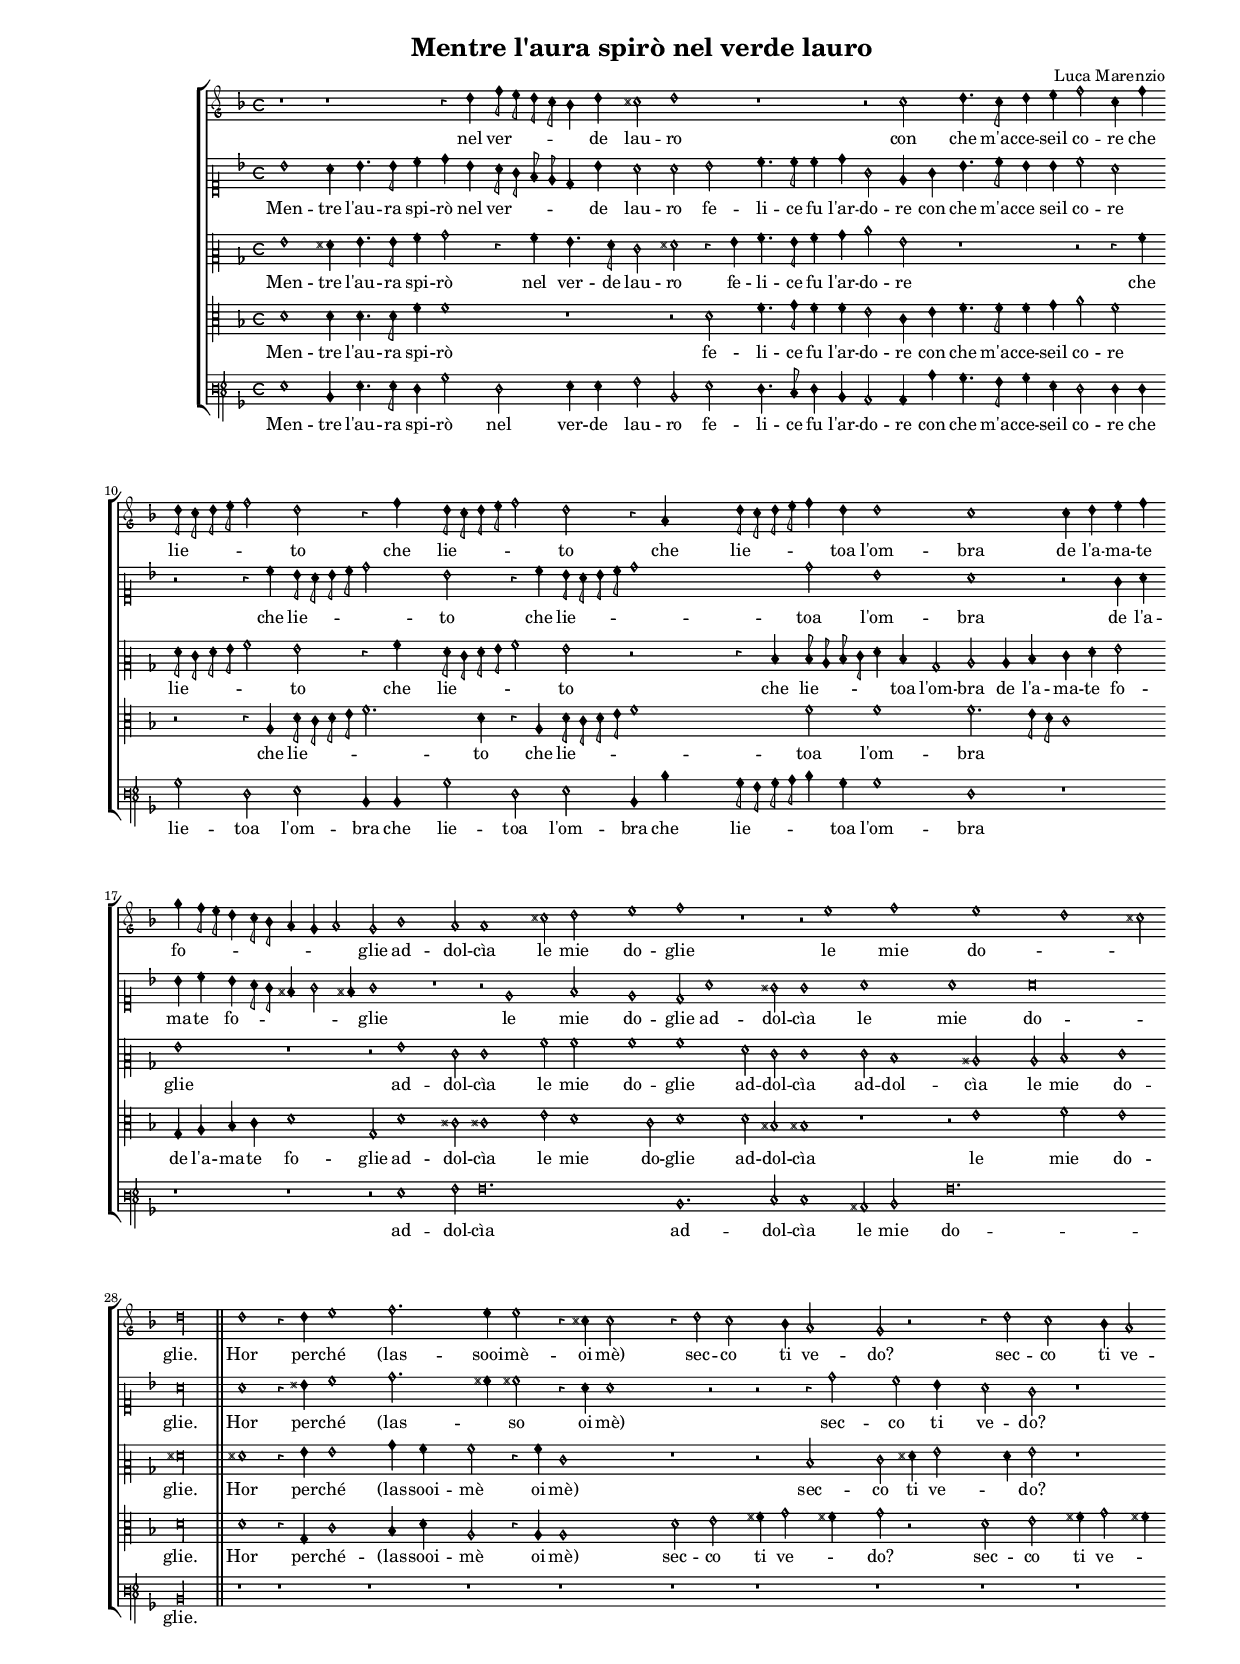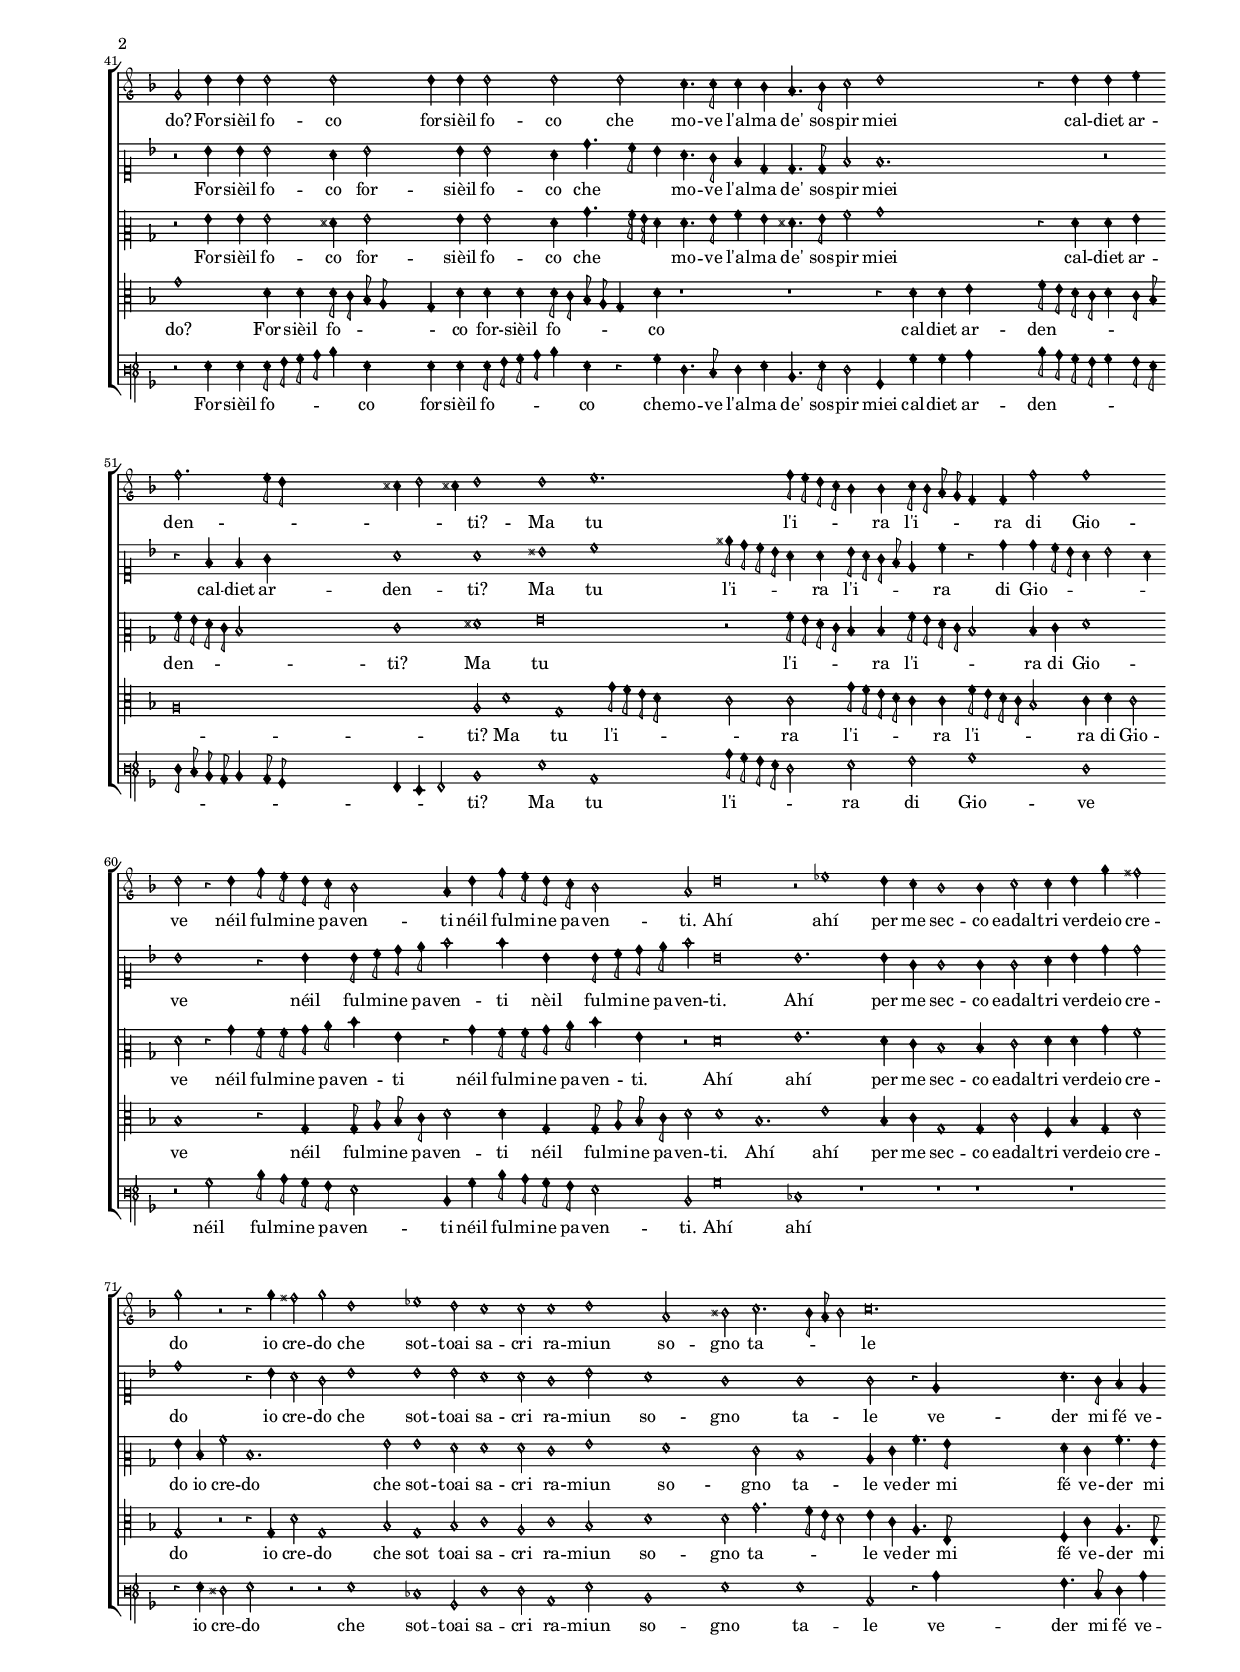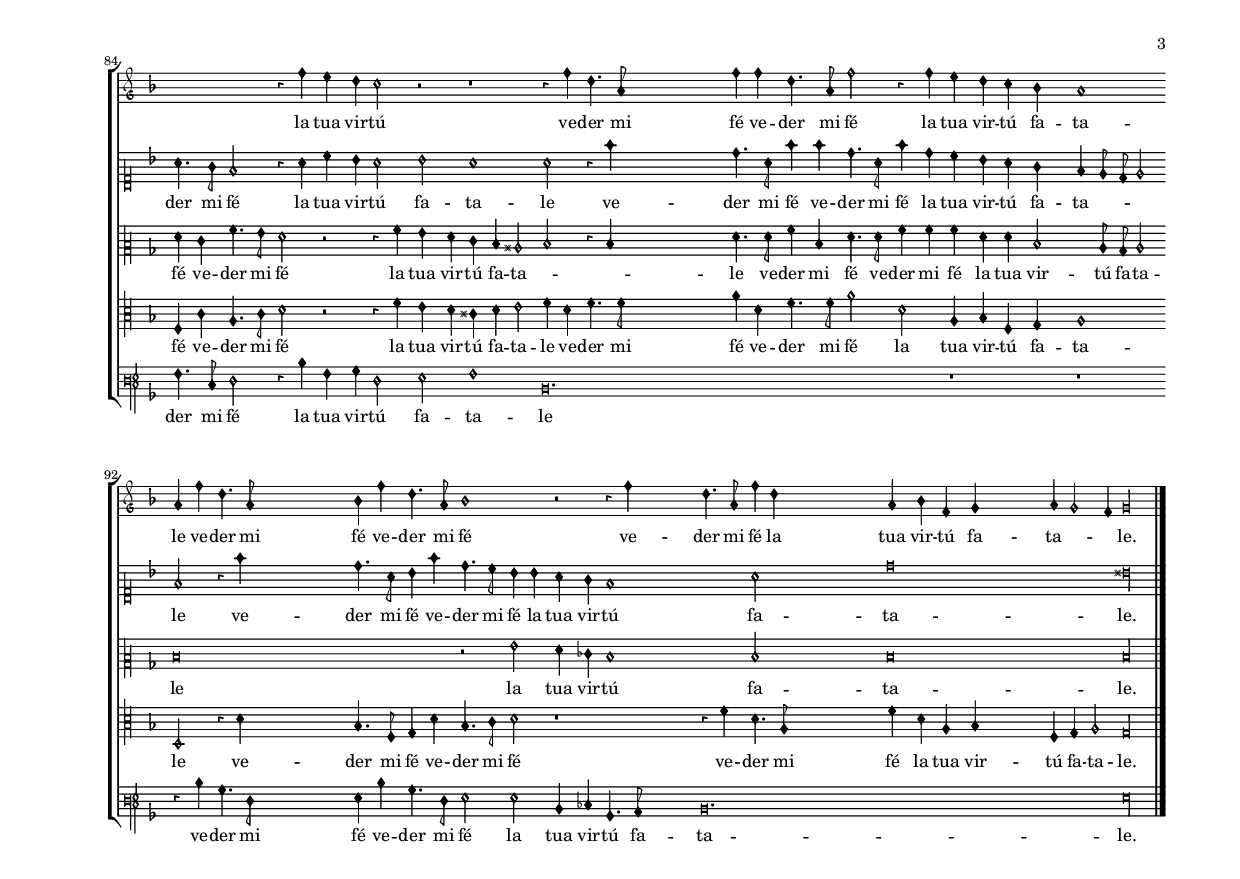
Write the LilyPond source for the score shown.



\version "2.12.0"







#(set-default-paper-size "a4")



\paper {

 top-system-spacing #'basic-distance = #10
  system-system-spacing #'basic-distance = #25
  last-bottom-spacing #'basic-distance = #10


  line-width    = 177.348\mm

  left-margin   = 19.9965\mm
 
 top-margin    = 12.656\mm

  bottom-margin = 12.656\mm
 
 %%indent = 0 \mm
 
  %%set to ##t if your score is less than one page:
 
  ragged-last-bottom = ##t 
  ragged-bottom = ##f 
 
  %% system-separator-markup = \slashSeparator 
  
}




\header {

    title = "Mentre l'aura spirò nel verde lauro"

    composer = "Luca Marenzio"
    
}






AvoiceAA = \relative c'{

\set Score.defaultBarType = "empty"
\override Staff.TimeSignature #'style = #'neomensural
\override Staff.Accidental #'glyph-name-alist = #alteration-mensural-glyph-name-alist
\override Stem #'flag-style = #'mensural
\override Stem #'thickness = #1.0
   \override Voice.NoteHead #'style = #'petrucci
\override Voice.Rest #'style = #'neomensural
\override Score.SpacingSpanner #'spacing-increment = #1.0 % tight spacing     
%% esto se usa para omitir el corchete   override Score.SystemStartBracket #'transparent = ##t
       \clef "petrucci-g"
  
 
    \key f \major 
    
 
    \time 4/4 
\autoBeamOff


    r1  | % 
 
    r1 | % 2
   r4 d' f8 e d c      | % 3
 
   bes4 d cis2      | % 4
 
   d1      | % 5
  
  r1      | % 

\set Score.currentBarNumber = #7
    r2 c      | % 7
 
   d4. c8 d4 e      | % 8
  
  f2 c4 f      | % 9
 
   d8 c d e f2      | % 10
 
\cadenzaOn
   d r4 f  s4 
  \cadenzaOff
       | % 11
 
   d8 c d e f2          | % 12
 
\set Score.currentBarNumber = #13
\cadenzaOn
   d r4 a  s2 
    \cadenzaOff
     | % 13
 
   d8 c d e f4 d      | % 14
 
   d1      | % 15
 
   c      | % 16
 
   c4 d e f      | % 17
 
   g f8 e d4 c8 bes          | % 18
 
\set Score.currentBarNumber = #19
   a4 g a2      | % 19

\cadenzaOn
    g bes1 
   \cadenzaOff
     | % 20
 
   s2 a      | % 21
  
  \cadenzaOn
  a1  s1  s1
   \cadenzaOff
    | % 22
 
 \cadenzaOn
   cis2 d  s2
  \cadenzaOff
     | % 23
 
   e1      | % 24
 
\cadenzaOn
   f  s2 
  \cadenzaOff
          | % 25
  
\set Score.currentBarNumber = #26
  r1  | % 
 
\cadenzaOn
   r2 e1  
   \cadenzaOff
     | % 27
 
\cadenzaOn
   s2 f1  
   \cadenzaOff
      | % 28
 
 \cadenzaOn
   s2   e1 s2 s1 
    \cadenzaOff
      | % 29

\cadenzaOn
     s2 d1 s2 
         \cadenzaOff
    | % 30

 s2 cis 
       | % 31
 
   d\longa     \bar "||"        | % 32
  \override Staff.BarLine #'transparent = ##f
  
\set Score.currentBarNumber = #33
  d1      | % 33
  \override Staff.BarLine #'transparent = ##t
 
\cadenzaOn
   r4 d e1  
   \cadenzaOff
     | % 34
  
\cadenzaOn
  s2 f2.  
    \cadenzaOff
     | % 35
  
  s4 e e2      | % 36
  
\cadenzaOn
  r4 cis  cis2  s2 
     \cadenzaOff
     | % 37
 
\cadenzaOn
   r4 d2 cis2 
     \cadenzaOff
      | % 38

\cadenzaOn
    s4 bes a2  s4  
   \cadenzaOff
          | % 39
 
\set Score.currentBarNumber = #40
\cadenzaOn
   g2 r   s4 
  \cadenzaOff
     | % 40
  
\cadenzaOn
  r4 d'2 cis2   
  \cadenzaOff
    | % 41
 
   s4 bes a2      | % 42
 
   g d'4 d      | % 43
 
 \cadenzaOn
  d2 d   s4 
   \cadenzaOff
     | % 44
 
   d4 d d2          | % 45
 
\set Score.currentBarNumber = #46
   d d      | % 46

    c4. c8 c4 bes      | % 47
 
   a4. bes8 c2      | % 48
 
\cadenzaOn
   d1  s2 
   \cadenzaOff
       | % 49
 
   r4 d d e        | % 50
  
\set Score.currentBarNumber = #51
 
 \cadenzaOn
 f2. e8 d  s1  
  \cadenzaOff
   | % 51
 
   cis4 d2 cis!4      | % 52
 
\cadenzaOn
   d1   s2 
   \cadenzaOff
    | % 53
  
  \cadenzaOn
  d1  s1  
 \cadenzaOff
     | % 54
 
\cadenzaOn
   e1. 
   \cadenzaOff
     | % 55
 
   s2 f8 e d c          | % 56
 
\set Score.currentBarNumber = #57
   bes4 bes c8 bes a g       | % 57
 
   f4 f f'2      | % 58
 
   f1      | % 59
  
  d2 r4 d      | % 60
 
   f8 e d c bes2          | % 61
 
\set Score.currentBarNumber = #62
   a4 d f8 e d c      | % 62
 
   bes2 a        | % 63
 
 \cadenzaOn
   d\breve 
   \cadenzaOff
    | % 64
 
\cadenzaOn
   s1   s2 
    \cadenzaOff
    | % 65
  
\cadenzaOn
  r2 ees1  
   \cadenzaOff
     | % 66
  
  s2 d4 c      | % 67
 
   bes1          | % 68
 
\set Score.currentBarNumber = #69
    bes4 c2 c4      | % 69
 
   d g fis2      | % 70
  
  g r      | % 71
 
   r4 g fis2      | % 72
 
\cadenzaOn
   g d1  
   \cadenzaOff
      | % 73
 
\cadenzaOn
   s2 ees1 
     \cadenzaOff
      | % 74
  
  s2 d          | % 75
 
\set Score.currentBarNumber = #76
   c1       | % 76

\cadenzaOn
    c2 c1  
     \cadenzaOff
     | % 77
  
\cadenzaOn
  s2 d1 
      \cadenzaOff
      | % 78
  
\cadenzaOn
  s2 a  s2 
     \cadenzaOff
      | % 79
  
\cadenzaOn
  bis c2.  
     \cadenzaOff
     | % 80
 
   s4 bis8 a bis2      | % 81

\cadenzaOn
    c\breve. 
   \cadenzaOff
            | % 82
 
\set Score.currentBarNumber = #83
   s1      | % 83
  
  s1      | % 84

    r4 f e d      | % 85
 
   c2 r      | % 86

    r1  | % 
 
 \cadenzaOn
   r4 f d4. a8  s1  s1
   \cadenzaOff
          | % 88
 
\set Score.currentBarNumber = #89
   f'4 f d4. a8      | % 89
 
   f'2 r4 f      | % 90
 
\cadenzaOn
   e d c bes  s4 
    \cadenzaOff
       | % 91
 
   a1      | % 92
 
 \cadenzaOn
   a4 f' d4. a8  s1  
    \cadenzaOff
     | % 93
 
   bes4 f' d4. a8          | % 94
 
\set Score.currentBarNumber = #95
   bes1      | % 95
 
\cadenzaOn
   r2 r4 f'  s2 
    \cadenzaOff
      | % 96
 
 \cadenzaOn
   d4. a8 f'4 d   s1  s1
   \cadenzaOff
      | % 97
  
  \cadenzaOn
  a4 bes f g s1
\cadenzaOff
      | % 98
 
   a4 g2 f4    | % 99

    g\longa  \bar "|." 
\override Staff.BarLine #'transparent = ##f

}% end of last bar in partorvoice

 






AvoiceBA = \relative c'{

  \override Staff.TimeSignature #'style = #'neomensural
\override Staff.Accidental #'glyph-name-alist = #alteration-mensural-glyph-name-alist
\override Stem #'flag-style = #'mensural
\override Stem #'thickness = #1.0
   \override Voice.NoteHead #'style = #'petrucci
\override Voice.Rest #'style = #'neomensural  
\override Score.SpacingSpanner #'spacing-increment = #1.0 % tight spacing     
  \clef "petrucci-c1"
    \key f \major 
    
 
   \time 4/4 

\autoBeamOff

    bes'1      | % 1
 
   a4 bes4. bes8 c4      | % 2
 
   d bes a8 g f e      | % 3
 
   d4 bes' a2      | % 4
 
   a bes      | % 5
 
   c4. c8 c4 d      | % 6
 
   g,2 e4 g      | % 7
 
   bes4. c8 bes4 bes      | % 8
  
  c2 a      | % 9
 
   r r4 c      | % 10
  
\cadenzaOn
  bes8 a bes c d2   s4  
   \cadenzaOff
     | % 11

    bes2 r4 c      | % 12
 
\cadenzaOn
   bes8 a bes c d1  
   \cadenzaOff
      | % 13
 
   s2 d      | % 14
 
   bes1      | % 15
 
   a      | % 16
 
   r2 g4 a      | % 17
 
   bes c bes a8 g      | % 18
 
   fis4 g2 fis!4      | % 19
 
\cadenzaOn
   g1   s2 
    \cadenzaOff
    | % 20

    r1  | % 

\cadenzaOn
    r2 e1 s2 s1  
     \cadenzaOff
    | % 22
  
  \cadenzaOn
  s2 f  s2  
    \cadenzaOff
    | % 23

    e1      | % 24
 
\cadenzaOn
   d2 a'1   
   \cadenzaOff
    | % 25
  
  s2 gis      | % 26
  
\cadenzaOn
   g1   s2 
    \cadenzaOff
    | % 27
 
\cadenzaOn
   a1  s2  
   \cadenzaOff
     | % 28
 
 \cadenzaOn
   a1    s1 s1
   \cadenzaOff
    | % 29
 
 \cadenzaOn
   a\breve  
  \cadenzaOff
    | % 30
 
   s1   | % 31

    a\longa   \bar "||"      | % 32
\override Staff.BarLine #'transparent = ##f

    a1      | % 33
    \override Staff.BarLine #'transparent = ##t
 
\cadenzaOn
   r4 bis c1  
    \cadenzaOff
    | % 34
  
\cadenzaOn
  s2 d2. 
      \cadenzaOff
     | % 35
 
   s4 cis cis!2      | % 36
 
\cadenzaOn
   r4 a a1  
     \cadenzaOff
     | % 37
  
\cadenzaOn
  s2 r   s4 
    \cadenzaOff
    | % 38
 
\cadenzaOn
   r2 r4 d2  
    \cadenzaOff
     | % 39
 
\cadenzaOn
   s4 c2 bes4  s4 
    \cadenzaOff
     | % 40
 
\cadenzaOn
   a2 g  s4 
    \cadenzaOff
      | % 41
 
   r1  | % 
 
   r2 bes4 bes      | % 43
 
\cadenzaOn
   bes2 a4 bes2  
    \cadenzaOff
    | % 44
  
  s4 bes bes2      | % 45
 
   a4 d4. c8 bes4      | % 46
 
   a4. g8 f4 d      | % 47

    d4. d8 f2      | % 48
 
\cadenzaOn
   f1. 
      \cadenzaOff
    | % 49
 
   s2 r      | % 50
 
 \cadenzaOn
   r4 f f g   s1  
   \cadenzaOff
    | % 51
 
   a1      | % 52
 
\cadenzaOn
   a   s2  
  \cadenzaOff
    | % 53
 
 \cadenzaOn
   bis1  s1  
   \cadenzaOff
    | % 54
 
\cadenzaOn
   c  s2 
   \cadenzaOff
     | % 55
 
   eis8 d c bis a4 a      | % 56

    bes8 a g f e4 c'      | % 57
 
   r d d c8 bes      | % 58
 
   a4 bes2 a4      | % 59

    bes1      | % 60
 
   r4 bes bes8 c d e      | % 61
 
   f2 f4 bes,      | % 62
 
   bes8 c d e f2      | % 63
 
 \cadenzaOn
   bes,\breve
    \cadenzaOff
    | % 64
 
\cadenzaOn
   s1   s2 
   \cadenzaOff
     | % 65
  
\cadenzaOn
  bes1.  
    \cadenzaOff
     | % 66
 
   s2 bes4 g      | % 67
 
   g1      | % 68
 
   g4 g2 a4      | % 69
 
   bes d d2      | % 70
  
  d1      | % 71
 
   r4 bes a2      | % 72
 
\cadenzaOn
   g bes1  
   \cadenzaOff
     | % 73
  
\cadenzaOn
  s2 bes1  
   \cadenzaOff
     | % 74
 
   s2 bes      | % 75
 
   a1      | % 76
 
\cadenzaOn
   a2 g1   
  \cadenzaOff
    | % 77
  
\cadenzaOn
  s2 bes  s2 
   \cadenzaOff
     | % 78
 
\cadenzaOn
   a1 s2   
   \cadenzaOff
    | % 79
  
\cadenzaOn
  g1  s4 
   \cadenzaOff
    | % 80
   
 g1      | % 81
 
 \cadenzaOn
   g2 r4 e  s1  s1  
   \cadenzaOff
      | % 82
 
   a4. g8 f4 e      | % 83
 
   a4. g8 f2      | % 84
 
   r4 a c bes      | % 85
 
   a2 bes      | % 86
 
   a1      | % 87
 
 \cadenzaOn
   a2 r4 f'  s1  s1
  \cadenzaOff
    | % 88
  
  d4. a8 f'4 f      | % 89
  
  d4. a8 f'4 d      | % 90
  
\cadenzaOn
  c bes a g  s4 
     \cadenzaOff
    | % 91
 
   f e8 d e2      | % 92
 
 \cadenzaOn
   f r4 f' s1 
    \cadenzaOff
   | % 93

    d4. a8 bes4 f'      | % 94
  
  d4. c8 bes4 bes      | % 95
 
\cadenzaOn
   a g f1   
    \cadenzaOff
     | % 96
 
 \cadenzaOn
   s2 a  s1  s1
 \cadenzaOff
     | % 97
  
  \cadenzaOn
  d\breve   
   \cadenzaOff
     | % 98

    s1   | % 99
 
   bis\longa \bar "|." 
\override Staff.BarLine #'transparent = ##f
}% end of last bar in partorvoice

 






AvoiceCA = \relative c'{

\override Staff.TimeSignature #'style = #'neomensural
\override Staff.Accidental #'glyph-name-alist = #alteration-mensural-glyph-name-alist
\override Stem #'flag-style = #'mensural
\override Stem #'thickness = #1.0
   \override Voice.NoteHead #'style = #'petrucci
\override Voice.Rest #'style = #'neomensural
\override Score.SpacingSpanner #'spacing-increment = #1.0 % tight spacing     
    \clef "petrucci-c2"
  
    \key f \major 
    

    \time 4/4 
 
\autoBeamOff

   g'1      | % 1
 
   fis4 g4. g8 a4      | % 2
 
   bes2 r4 a      | % 3

    g4. f8 e2      | % 4
 
   fis r4 g      | % 5
  
  a4. g8 a4 bes      | % 6
  
  c2 g      | % 7
  
  r1  | % 

    r2 r4 a      | % 9
 
   f8 e f g a2      | % 10
 
\cadenzaOn
   g r4 a   s4 
  \cadenzaOff
      | % 11
 
   f8 e f g a2      | % 12
 
\cadenzaOn
   g r   s2 
  \cadenzaOff
     | % 13
 
   r4 d d8 c d e      | % 14
  
  f4 d bes2      | % 15
 
   c c4 d      | % 16
 
   e f g2      | % 17
 
   g1      | % 18
 
   r1  | % 
 
\cadenzaOn
   r2 g1  
    \cadenzaOff
     | % 20
 
   s2 e      | % 21
  
 \cadenzaOn 
  e1  s1  s1  
  \cadenzaOff
    | % 22
 
 \cadenzaOn
   a2 a  s2 
    \cadenzaOff
     | % 23
 
   a1      | % 24
 
\cadenzaOn
   a   s2 
    \cadenzaOff
     | % 25
 
   f2 e      | % 26
 
\cadenzaOn
   e1  s2 
   \cadenzaOff
      | % 27
 
\cadenzaOn
   e2 d1   
    \cadenzaOff
    | % 28
  
 \cadenzaOn 
  s2 cis s1 s1   
 \cadenzaOff
    | % 29
  
  \cadenzaOn 
\once \set suggestAccidentals = ##t cis2 d2  s1 
 \cadenzaOff
    | % 30
 
   e1   | % 31
 
   fis\longa  \bar "||"       | % 32
 \override Staff.BarLine #'transparent = ##f
 
   fis1      | % 33
   \override Staff.BarLine #'transparent = ##t
 
\cadenzaOn
   r4 g g1  
    \cadenzaOff
      | % 34
  
\cadenzaOn
  s2 bes4 a  s4 
    \cadenzaOff
     | % 35
 
   a2 r4 a      | % 36
 
\cadenzaOn
   e1  s2 
    \cadenzaOff
     | % 37
 
\cadenzaOn
   r1 s4 
  \cadenzaOff
    | % 
 
\cadenzaOn
   r2 d   s4 
   \cadenzaOff
   | % 39
 
\cadenzaOn
   e2 fis4 g2  
    \cadenzaOff
     | % 40

\cadenzaOn
    s4  fis g2  s4 
     \cadenzaOff
      | % 41
 
   r1  | % 

    r2 g4 g      | % 43

\cadenzaOn
    g2 fis4 g2 
     \cadenzaOff
       | % 44
 
   s4 g g2      | % 45
 
   f4 bes4. a16 g f4      | % 46
 
   f4. g8 a4 g      | % 47
 
   fis4. g8 a2      | % 48
 
\cadenzaOn
   bes1  s2 
    \cadenzaOff
     | % 49
 
   r4 f f g      | % 50
 
 \cadenzaOn
   a8 g f e d2   s1  
 \cadenzaOff
      | % 51
 
   e1      | % 52
  
\cadenzaOn
  fis   s2  
    \cadenzaOff
   | % 53
 
 \cadenzaOn
   g\breve  
  \cadenzaOff
    | % 54
 
\cadenzaOn
   s1  s2 
   \cadenzaOff
    | % 55
  
  r2 a8 g fis e      | % 56
 
   d4 d a'8 g f e      | % 57
 
   d2 d4 e      | % 58

    f1      | % 59
 
   f2 r4 bes      | % 60
 
   a8 a bes c d4 g,      | % 61
 
   r bes a8 a bes c      | % 62
 
   d4 g, r2      | % 63
 
 \cadenzaOn
   f\breve  
   \cadenzaOff
     | % 64
 
\cadenzaOn
   s1  s2 
  \cadenzaOff
     | % 65
  
\cadenzaOn
  g1.  
   \cadenzaOff
     | % 66
 
   s2 f4 e      | % 67
 
   d1      | % 68
  
  d4 e2 f4      | % 69
 
   f bes a2      | % 70
 
   g4 d a'2      | % 71
 
 \cadenzaOn
   d,1. 
    \cadenzaOff
     | % 72

\cadenzaOn
    s2   s2 
  \cadenzaOff
     | % 73
 
\cadenzaOn
   g2 g1  
   \cadenzaOff
    | % 74
 
   s2 f      | % 75
 
   f1      | % 76
 
\cadenzaOn
   f2 e1   
   \cadenzaOff
    | % 77
 
\cadenzaOn
   s2 g1   
    \cadenzaOff
   | % 78
  
\cadenzaOn
  s2 f1     
    \cadenzaOff
    | % 79
 
\cadenzaOn
   s2 e  s4 
  \cadenzaOff
   | % 80
  
  d1      | % 81
  
  \cadenzaOn
  c4 e a4. g8  s1  s1
  \cadenzaOff
     | % 82
 
   f4 e a4. g8      | % 83
 
   f4 e a4. g8      | % 84
 
   f2 r      | % 85
 
   r4 a g f      | % 86
  
  e d cis2      | % 87
 
 \cadenzaOn
   d r4 d  s1  s1
 \cadenzaOff
     | % 88
 
   f4. f8 a4 d,      | % 89
 
   f4. f8 a4 a      | % 90
 
\cadenzaOn
   a f f d2  
    \cadenzaOff
      | % 91
 
   s4 c8 bes c2      | % 92
 
 \cadenzaOn
   d\breve   
  \cadenzaOff
       | % 93
  
  s1      | % 94
  
  r2 g      | % 95
  
\cadenzaOn
  f4 ees d1  
     \cadenzaOff
     | % 96
 
 \cadenzaOn
   s2 d s1  s1
 \cadenzaOff
     | % 97
 
  \cadenzaOn
   d\breve   
   \cadenzaOff
    | % 98
 
   s1    | % 99
 
   d\longa  \bar "|." 
\override Staff.BarLine #'transparent = ##f
}% end of last bar in partorvoice

 






AvoiceDA = \relative c{

     \override Staff.TimeSignature #'style = #'neomensural
\override Staff.Accidental #'glyph-name-alist = #alteration-mensural-glyph-name-alist
\override Stem #'flag-style = #'mensural
\override Stem #'thickness = #1.0
   \override Voice.NoteHead #'style = #'petrucci
\override Voice.Rest #'style = #'neomensural
\override Score.SpacingSpanner #'spacing-increment = #1.0 % tight spacing     
    \clef "petrucci-c3"


    \key f \major 
    

    \time 4/4 
\autoBeamOff

    d'1      | % 1
 
   d4 d4. d8 f4      | % 2
 
   f1      | % 3
  
  r1  | % 
 
   r2 d      | % 5
  
  f4. g8 f4 f      | % 6
  
  e2 c4 e      | % 7
 
   f4. f8 f4 g      | % 8
  
  a2 f      | % 9
  
  r r4 a,      | % 10
 
\cadenzaOn
   d8 c d e f2.  
\cadenzaOff
        | % 11

    s4 d r a      | % 12
 
\cadenzaOn
   d8 c d e f1  
 \cadenzaOff
       | % 13
 
   s2 f      | % 14
 
   f1      | % 15
  
  f2. e8 d      | % 16
 
   c1      | % 17
 
   g4 a bes c      | % 18
 
   d1      | % 19
 
\cadenzaOn
   g,2 d'1  
   \cadenzaOff
     | % 20
 
   s2 cis      | % 21
 
 \cadenzaOn
   cis1 s1 s1
   \cadenzaOff
    | % 22
 
 \cadenzaOn
   e2 d1  
  \cadenzaOff
     | % 23
 
   s2 cis      | % 24
 
\cadenzaOn
   d1  s2 
    \cadenzaOff
     | % 25
 
   d2 bis      | % 26
 
\cadenzaOn
 bis1   s2 
  \cadenzaOff
      | % 27
  
\cadenzaOn
  r1 s2 
  \cadenzaOff
    | % 
 
 \cadenzaOn
   r2 e1 s2 s1  
  \cadenzaOff
    | % 29
 
 \cadenzaOn 
   s2 f  s1
  \cadenzaOff
      | % 30
 
   e1    | % 31
 
   d\longa   \bar "||"      | % 32
 \override Staff.BarLine #'transparent = ##f
 
   d1      | % 33
   \override Staff.BarLine #'transparent = ##t
 
\cadenzaOn
   r4 g, c1  
  \cadenzaOff
     | % 34
 
\cadenzaOn
   s2 bes4 d   s4 
    \cadenzaOff
     | % 35
  
  a2 r4 a      | % 36
 
\cadenzaOn
   a1  s2 
    \cadenzaOff
      | % 37
 
\cadenzaOn
   d2 e  s4 
     \cadenzaOff
     | % 38
 
\cadenzaOn
   fis4 g2 fis!4  s4 
     \cadenzaOff
     | % 39
 
\cadenzaOn
   g2 r  s4  
  \cadenzaOff
    | % 40
 
\cadenzaOn
   d2 e  s4 
     \cadenzaOff
   | % 41
 
   fis!4 g2 fis!4      | % 42
 
   g1      | % 43

\cadenzaOn
    d4 d d8 c bes a s4 
        \cadenzaOff
     | % 44
 
   g4 d' d d      | % 45
 
   d8 c bes a g4 d'      | % 46
 
   r1  | % 
  
   r1 | % 48
\cadenzaOn
  r4 d d e  s2 
   \cadenzaOff
     | % 49
  
  f8 e d c d4 c8 bes      | % 50
 
 \cadenzaOn
   a\breve    
 \cadenzaOff
     | % 51
 
   s1      | % 52
 
 \cadenzaOn
  a2 d1  
   \cadenzaOff
     | % 53
 
 \cadenzaOn
   s2 g,1 s2 
    \cadenzaOff
    | % 54
 
\cadenzaOn
   s2 g'8 f e d  s2 
    \cadenzaOff
    | % 55
 
   c2 c      | % 56
 
   g'8 f e d c4 c      | % 57
 
   f8 e d c bes2      | % 58
 
   c4 d c2      | % 59
 
   bes1      | % 60
 
   r4 g g8 a bes c      | % 61
 
   d2 d4 g,      | % 62
 
   g8 a bes c d2      | % 63
 
 \cadenzaOn
   d1   s1  
    \cadenzaOff
    | % 64
 
\cadenzaOn
   bes1. 
  \cadenzaOff
   | % 65
 
\cadenzaOn
s2  e1  
   \cadenzaOff
     | % 66
  
  s2 bes4 c      | % 67
 
   g1      | % 68
 
   g4 c2 f,4      | % 69
 
   bes g d'2      | % 70
  
  g, r      | % 71
 
   r4 g d'2      | % 72
  
\cadenzaOn
  g,1   s2 
  \cadenzaOff
    | % 73
 
 \cadenzaOn
  bes2 g1   
 \cadenzaOff
      | % 74
 
   s2 bes      | % 75
 
   c1      | % 76
 
\cadenzaOn
   a2 c1  
   \cadenzaOff
     | % 77
 
\cadenzaOn
   s2 bes  s2 
    \cadenzaOff
    | % 78
 
\cadenzaOn
   d1  s2 
     \cadenzaOff
     | % 79
  
\cadenzaOn
  d2 g2. 
       \cadenzaOff
     | % 80
 
   s4 f8 e d2      | % 81
 
 \cadenzaOn
   e4 c a4. e8 s1  s1
     \cadenzaOff
     | % 82
 
   f4 c' a4. e8      | % 83
 
   f4 c' a4. c8      | % 84
 
   d2 r      | % 85
 
   r4 f e d      | % 86
 
   cis d e2      | % 87
 
 \cadenzaOn
   f4 d f4. f8 s1  s1
  \cadenzaOff
    | % 88
  
  a4 d, f4. f8      | % 89

    a2 d,      | % 90
 
\cadenzaOn
   a4 bes f g s4  
  \cadenzaOff
      | % 91
 
   a1      | % 92
 
 \cadenzaOn
   d,2 r4 d'  s1
  \cadenzaOff
      | % 93

    bes4. f8 g4 d'      | % 94
 
   bes4. c8 d2      | % 95
 
\cadenzaOn
   r1 s2 
   \cadenzaOff
    | % 
 
   \cadenzaOn
   r4 f d4. a8 s1 s1
   \cadenzaOff
   | % 97
 
  \cadenzaOn
   f'4 d a bes   s1
 \cadenzaOff
     | % 98
  
  f4 g a2    | % 99
 
   g\longa  \bar "|." 
\override Staff.BarLine #'transparent = ##f
}% end of last bar in partorvoice

 





AvoiceEA = \relative c{

   \override Staff.TimeSignature #'style = #'neomensural
\override Staff.Accidental #'glyph-name-alist = #alteration-mensural-glyph-name-alist
\override Stem #'flag-style = #'mensural
\override Stem #'thickness = #1.0
   \override Voice.NoteHead #'style = #'petrucci
\override Voice.Rest #'style = #'neomensural
\override Score.SpacingSpanner #'spacing-increment = #1.0 % tight spacing 
      \clef "petrucci-f3"   
    \key f \major 
    
 
   \time 4/4 

\autoBeamOff

    g'1      | % 1
  
  d4 g4. g8 f4      | % 2
 
   bes2 f      | % 3
  
  g4 g a2      | % 4
  
  d, g      | % 5
 
   f4. e8 f4 d      | % 6
 
   c2 c4 c'      | % 7
 
   bes4. a8 bes4 g      | % 8
 
   f2 f4 f      | % 9
  
  bes2 f      | % 10
 
\cadenzaOn
   g d4 d   s4 
\cadenzaOff
       | % 11
 
   bes'2 f      | % 12
 
\cadenzaOn
   g d4 d' s2 
  \cadenzaOff
       | % 13
 
   bes8 a bes c d4 bes      | % 14
 
   bes1      | % 15

    f      | % 16

    r1  | % 
 
    r1 | % 18 
    r1 | % 19
\cadenzaOn
   r2 g1   
  \cadenzaOff
     | % 20
 
   s2 a      | % 21

\cadenzaOn
    a\breve. 
   \cadenzaOff
     | % 22

\cadenzaOn
    s1  s2 
 \cadenzaOff
       | % 23
 
   s1      | % 24
 
\cadenzaOn
   d,1. 
   \cadenzaOff
      | % 25
 
   s2 e      | % 26
 
\cadenzaOn
   e1   s2 
   \cadenzaOff
    | % 27
 
\cadenzaOn
   cis2 d   s2 
    \cadenzaOff
     | % 28
 
 \cadenzaOn
   a'\breve.   
    \cadenzaOff
    | % 29
 
  \cadenzaOn
   s1  s1 
    \cadenzaOff
     | % 30
 
   s1 
      | % 31
 
   d,\longa   \bar "||"      | % 32
 \override Staff.BarLine #'transparent = ##f
 
   r1  | % 
   \override Staff.BarLine #'transparent = ##t
 
\cadenzaOn
   r1 s2 
  \cadenzaOff
    | % 34 
\cadenzaOn
   r1 s4 
 \cadenzaOff
    | % 35 
   r1 | % 36 
\cadenzaOn
   r1 s2 
 \cadenzaOff
   | % 37 
\cadenzaOn
   r1 s4 
 \cadenzaOff
   | % 38 
\cadenzaOn
   r1 s4 
 \cadenzaOff
   | % 39
\cadenzaOn
   r1 s4 
 \cadenzaOff
   | % 40 
\cadenzaOn
   r1 s4 
 \cadenzaOff
   | % 41 
   r1 | % 42
   r2 g4 g      | % 43
  
\cadenzaOn
  g8 a bes c d4 g,  s4 
   \cadenzaOff
     | % 44
 
   g g g8 a bes c      | % 45
 
   d4 g, r bes      | % 46
  
  f4. e8 f4 g      | % 47
 
   d4. g8 f2      | % 48
 
\cadenzaOn
   bes,4 bes' bes c s2 
    \cadenzaOff
     | % 49
  
  d8 c bes a bes4 a8 g      | % 50
 
 \cadenzaOn
   f e d c d4 c8 bes   s1
 \cadenzaOff
      | % 51
 
   a4 g a2      | % 52
 
\cadenzaOn
   d1   s2  
  \cadenzaOff
    | % 53

\cadenzaOn
    g1  s1  
   \cadenzaOff
    | % 54
  
\cadenzaOn
  c, s2 
     \cadenzaOff
    | % 55
 
   c'8 bes a g f2      | % 56

    g a      | % 57
  
  bes1      | % 58
  
  f      | % 59
 
   r2 bes      | % 60
 
   d8 c bes a g2      | % 61
 
   d4 bes' d8 c bes a      | % 62

    g2 d      | % 63
 
 \cadenzaOn
   bes'\breve  
   \cadenzaOff
    | % 64
 
\cadenzaOn
   s1   s2 
   \cadenzaOff
    | % 65
  
\cadenzaOn
  ees,1 s2 
    \cadenzaOff
      | % 66
  
  r1  | % 
 
  r1 | % 68 
  r1 | % 69 
  r1 | % 70
   r4 g fis2      | % 71
 
   g r      | % 72
 
\cadenzaOn
   r g1 
    \cadenzaOff
      | % 73
  
\cadenzaOn
  s2 ees1  
   \cadenzaOff
       | % 74

    s2 bes      | % 75
 
   f'1      | % 76
 
\cadenzaOn
   f2 c1  
    \cadenzaOff
    | % 77
 
\cadenzaOn
   s2 g' s2 
     \cadenzaOff
     | % 78
 
\cadenzaOn
   d1  s2  
   \cadenzaOff
    | % 79
 
\cadenzaOn
   g1   s4 
    \cadenzaOff
    | % 80
 
   g1      | % 81
 
 \cadenzaOn
   c,2 r4 c'  s1  s1
  \cadenzaOff
     | % 82
 
   a4. e8 f4 c'      | % 83
 
   a4. e8 f2      | % 84
 
   r4 d' a bes      | % 85
 
   f2 g      | % 86
  
  a1      | % 87
  
 \cadenzaOn 
  d,\breve.  
   \cadenzaOff
   | % 88
 
   s1      | % 89
   
 s1      | % 90
 
\cadenzaOn
   r1 s4 
   \cadenzaOff
     | % 
   r1 | % 92
    
    \cadenzaOn
    r4 d' bes4. f8  s1
     \cadenzaOff
    | % 93
 
   g4 d' bes4. f8      | % 94
 
   g2 g      | % 95
 
\cadenzaOn
   d4 ees bes4. c8   s2 
   \cadenzaOff
    | % 96

\cadenzaOn
    d\breve.  
 \cadenzaOff
      | % 97
 
 \cadenzaOn
   s1  s1
 \cadenzaOff
     | % 98
 
   s1    | % 99
 
   g\longa  \bar "|." 
\override Staff.BarLine #'transparent = ##f
}% end of last bar in partorvoice

 



     ApartAverseA = \lyricmode {
 \set stanza =  \skip4 nel ver -- \skip4 \skip4 \skip4 \skip4 de  lau -- ro   con che m'ac -- ce -- seil  co -- re  
 che lie -- \skip4 \skip4 \skip4 \skip4 to   che lie -- \skip4 \skip4 \skip4 \skip4 to  
 che lie -- \skip4 \skip4 \skip4 \skip4 toa  l'om -- bra  de l'a -- ma -- te  fo -- \skip4  \skip4  \skip4  \skip4  \skip4  \skip4  \skip4  \skip4  glie  ad -- dol -- cìa  le mie do -- glie  
 le mie do -- \skip4  \skip4  glie.  Hor per -- ché  (las -- sooi -- mè  -- oi -- mè)  sec -- co  ti ve -- do?  
 sec -- co  ti ve -- do? -- For -- sièil  fo -- co  
 for -- sièil  fo -- co  che mo -- ve  l'al -- ma  de' sos -- pir  miei cal -- diet  ar -- den -- \skip4 \skip4 \skip4 \skip4 \skip4 ti?
 -- Ma  tu l'i -- \skip4 \skip4 \skip4 \skip4 ra   l'i -- \skip4 \skip4 \skip4 \skip4 ra  di Gio -- ve  néil ful -- mi -- ne  pa -- ven -- ti  
 néil ful -- mi -- ne  pa -- ven -- ti.  Ahí  ahí  per me sec -- co  eadal -- tri  ver -- deio  cre -- do 
 io cre -- do  che sot -- toai  sa -- cri  ra -- miun  so -- gno  ta -- \skip4  \skip4  \skip4 le  la tua vir -- tú  
 ve -- der  mi fé  ve -- der  mi fé la tua vir -- tú  fa -- ta -- le  
 ve -- der  mi fé  ve -- der  mi fé  ve -- der  mi fé la tua vir -- tú  fa -- ta -- \skip4 \skip4 le.  
}



      ApartBverseA = \lyricmode {
 \set stanza =  \skip4 Men -- tre  l'au -- ra  spi -- rò  nel ver -- \skip4 \skip4 \skip4 \skip4 de  lau -- ro  
 fe -- li -- ce  fu l'ar -- do -- re  con che m'ac -- ce  seil co -- re   che lie -- \skip4 \skip4 \skip4 \skip4 to  
 che lie -- \skip4 \skip4 \skip4 \skip4 toa l'om -- bra  de l'a -- ma -- te  fo -- \skip4 \skip4 \skip4 \skip4 \skip4 glie  le mie do -- glie  ad -- dol -- cìa  le mie do -- glie. 
 Hor per -- ché  (las -- \skip4 so  oi -- mè)  sec -- co  ti ve -- do?  For -- sièil  fo -- co  
 for -- sièil  fo -- co  che \skip4 \skip4 mo -- ve  l'al -- ma  de' sos -- pir  miei cal -- diet  ar -- den -- ti? 
 Ma tu l'i -- \skip4 \skip4 \skip4 \skip4 ra   l'i -- \skip4 \skip4 \skip4 \skip4 ra  di Gio -- \skip4 \skip4 \skip4 \skip4 \skip4 ve  néil ful -- mi -- ne  pa -- ven -- ti  
 nèil ful -- mi -- ne  pa -- ven -- ti. 
 Ahí  per me sec -- co  eadal -- tri  ver -- deio  cre -- do  io cre -- do  che sot -- toai  sa -- cri  ra -- miun  so -- gno  ta -- le  ve -- der  mi fé 
 ve -- der  mi fé la tua vir -- tú  fa -- ta -- le  
 ve -- der  mi fé  ve -- der  mi fé la tua vir -- tú  fa -- ta -- \skip4 \skip4 \skip4 le  
 ve -- der  mi fé  ve -- der  mi fé la tua vir -- tú  fa -- ta -- le.  
}




      ApartCverseA = \lyricmode {
 \set stanza =  \skip4 Men -- tre  l'au -- ra  spi -- rò  nel ver -- de  lau -- ro  
 fe -- li -- ce  fu l'ar -- do -- re  che lie -- \skip4 \skip4 \skip4 \skip4 to   che lie -- \skip4 \skip4 \skip4 \skip4 to  
 che lie -- \skip4 \skip4 \skip4 \skip4 toa  l'om -- bra  de l'a -- ma -- te  fo -- glie  ad -- dol -- cìa  le mie do -- glie  
 ad -- dol -- cìa   ad -- dol -- cìa  le mie do -- glie.  Hor per -- ché  (las -- sooi -- mè  
 oi -- mè)  sec -- co  ti ve -- \skip4 do?  For -- sièil  fo -- co  
 for -- sièil  fo -- co  che \skip4 \skip4 \skip4 mo -- ve  l'al -- ma  de' sos -- pir  miei cal -- diet  ar -- den -- \skip4 \skip4 \skip4 \skip4 ti? 
 Ma tu l'i -- \skip4 \skip4 \skip4 \skip4 ra   l'i -- \skip4 \skip4 \skip4 \skip4 ra  di Gio -- ve  néil ful -- mi -- ne  pa -- ven -- ti  
 néil ful -- mi -- ne  pa -- ven -- ti.  Ahí  ahí  per me sec -- co  eadal -- tri  ver -- deio  cre -- do 
 io cre -- do  che sot -- toai  sa -- cri  ra -- miun  so -- gno  ta -- le  ve -- der  mi fé 
 ve -- der  mi fé  
 ve -- der  mi fé la tua vir -- tú  fa -- ta -- \skip4 \skip4 le  
 ve -- der  mi fé  ve -- der  mi fé 
 la tua vir -- tú  fa -- ta -- le  
 la tua vir -- tú  fa -- ta -- le.  
}




      ApartDverseA = \lyricmode {
 \set stanza = \skip4 Men -- tre  l'au -- ra  spi -- rò  fe -- li -- ce  fu l'ar -- do -- re  con che m'ac -- ce -- seil  co -- re  
 che lie -- \skip4 \skip4 \skip4 \skip4 to   che lie -- \skip4 \skip4 \skip4 \skip4 toa  l'om -- bra  \skip4 \skip4 \skip4  de l'a -- ma -- te  fo -- glie  ad -- dol -- cìa  le mie do -- glie  
 ad -- dol -- cìa  le mie do -- glie.  Hor per -- ché -- (las -- sooi -- mè   oi -- mè) 
 sec -- co  ti ve -- \skip4  do?   sec -- co  ti ve -- \skip4 do?  For -- sièil  fo -- \skip4 \skip4 \skip4 \skip4 co  
 for -- sièil  fo -- \skip4 \skip4 \skip4 \skip4 co  cal -- diet  ar -- den -- \skip4 \skip4 \skip4 \skip4 \skip4 \skip4 \skip4 ti?  Ma tu l'i -- \skip4 \skip4 \skip4 \skip4 ra   l'i -- \skip4 \skip4 \skip4 \skip4 ra   l'i -- \skip4 \skip4 \skip4 \skip4 ra  
 di Gio -- ve  néil ful -- mi -- ne  pa -- ven -- ti   néil ful -- mi -- ne  pa -- ven -- ti. 
 Ahí  ahí  per me sec -- co  eadal -- tri  ver -- deio  cre -- do  io cre -- do  che sot toai sa -- cri  ra -- miun  so -- gno  ta -- \skip4 \skip4 \skip4 le  ve -- der  mi fé  ve -- der  mi fé  ve -- der  mi fé la tua vir -- tú  fa -- ta -- le  
 ve -- der  mi fé  ve -- der  mi fé la tua vir -- tú  fa -- ta -- le  
 ve -- der  mi fé  ve -- der  mi fé  
 ve -- der  mi fé la tua vir -- tú  fa -- ta -- le.  
}




      ApartEverseA = \lyricmode {
 \set stanza =  \skip4 Men -- tre  l'au -- ra  spi -- rò  nel ver -- de  lau -- ro  
 fe -- li -- ce  fu l'ar -- do -- re  con che m'ac -- ce -- seil  co -- re   che lie -- toa  l'om -- bra  
 che lie -- toa  l'om -- bra  
 che lie -- \skip4 \skip4 \skip4 \skip4 toa  l'om -- bra  ad -- dol -- cìa  ad -- dol -- cìa  le mie do -- glie. 
 For -- sièil  fo -- \skip4 \skip4 \skip4 \skip4 co  
 for -- sièil  fo -- \skip4 \skip4 \skip4 \skip4 co  che -- mo -- ve  l'al -- ma  de' sos -- pir  miei cal -- diet  ar -- den -- \skip4 \skip4 \skip4 \skip4 \skip4 \skip4 \skip4 \skip4 \skip4 \skip4 \skip4 \skip4 \skip4 \skip4 \skip4 \skip4 ti? 
 Ma tu l'i -- \skip4 \skip4 \skip4 \skip4 ra  di Gio -- ve  néil ful -- mi -- ne  pa -- ven -- ti  
 néil ful -- mi -- ne  pa -- ven -- ti. 
  Ahí  ahí 
 io cre -- do  che sot -- toai  sa -- cri  ra -- miun  so -- gno  ta -- le  ve -- der  mi fé 
 ve -- der  mi fé 
 la tua vir -- tú  fa -- ta -- le   ve -- der  mi fé 
 ve -- der  mi fé 
 la tua vir -- tú  fa -- ta -- le.  
}


\score {
 
    <<
 
        \context StaffGroup = B<< 

            \context Staff = ApartA << 

                \context Voice = AvoiceAA \AvoiceAA

            >>


             \context Lyrics = ApartAverseA\lyricsto AvoiceAA  \ApartAverseA

 
           \context Staff = ApartB <<
 
                \context Voice = AvoiceBA \AvoiceBA
 
           >>


             \context Lyrics = ApartBverseA\lyricsto AvoiceBA  \ApartBverseA

 
           \context Staff = ApartC <<

                \context Voice = AvoiceCA \AvoiceCA
 
           >>

 
            \context Lyrics = ApartCverseA\lyricsto AvoiceCA  \ApartCverseA


            \context Staff = ApartD << 

                \context Voice = AvoiceDA \AvoiceDA

            >>


             \context Lyrics = ApartDverseA\lyricsto AvoiceDA  \ApartDverseA

 
           \context Staff = ApartE << 

                \context Voice = AvoiceEA \AvoiceEA
 
           >>

 
            \context Lyrics = ApartEverseA\lyricsto AvoiceEA  \ApartEverseA


        >> %end of StaffGroupB



 

     \set Score.skipBars = ##t

     \set Score.markFormatter = #format-mark-box-letters %%boxed rehearsal-marks
 
      \override Score.TimeSignature #'style = #'() %%makes timesigs always numerical
 
       \set Score.pedalSustainStyle = #'mixed 

      \override Score.TrillSpanner #'(bound-details right padding) = #-2
 
     \override Score.TextSpanner #'(bound-details right padding) = #-1
 
     %% Lilypond's normal textspanners are too weak:
  
      \override Score.TextSpanner #'dash-period = #1
 
     \override Score.TextSpanner #'dash-fraction = #0.5
 
     %% lilypond chordname font, like mscore jazzfont, is both far too big and extremely ugly (olagunde@start.no):

      \override Score.ChordName #'font-family = #'roman
 
      \override Score.ChordName #'font-size =#0 

      %% In my experience the normal thing in printed scores is maj7 and not the triangle. (olagunde):
 
     \set Score.majorSevenSymbol = \markup {maj7}

  >>

 
  \layout {\context {\Score \override BarLine #'transparent = ##t}}

}
 

#(set-global-staff-size 14)
